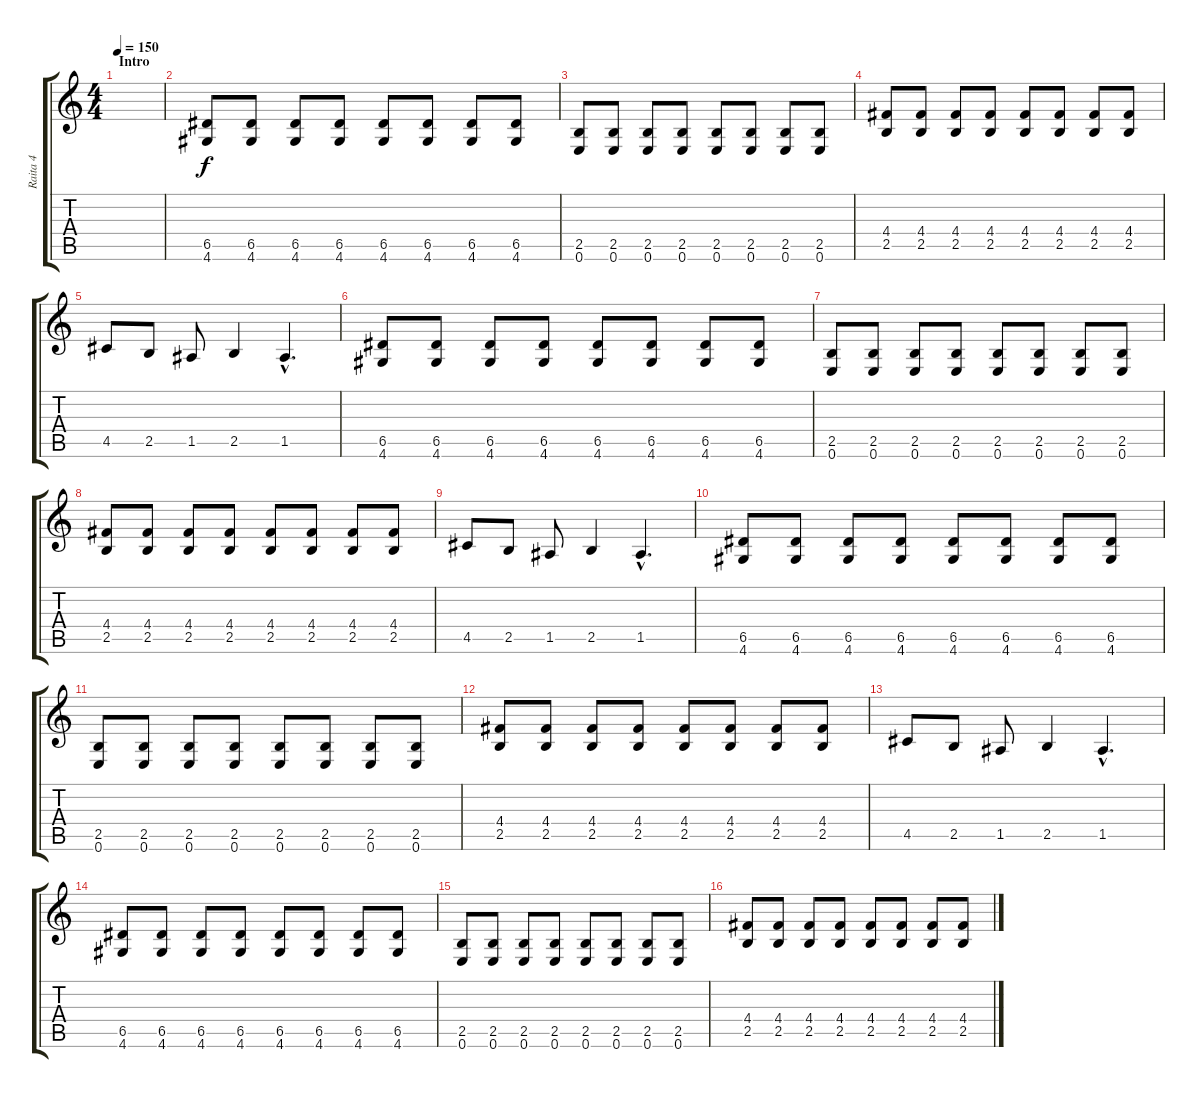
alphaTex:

\track ("Raita 4" "Raita 4") {instrument electricguitarmuted}
\staff {score tabs}
\tuning (E4 B3 G3 D3 A2 E2) {hide}
\ts (4 4)
\section ("" "Intro")
\tempo 150
\clef g2
\ks c
|
(6.5 4.6).8 (6.5 4.6).8 (6.5 4.6).8 (6.5 4.6).8 (6.5 4.6).8 (6.5 4.6).8 (6.5 4.6).8 (6.5 4.6).8 |
(2.5 0.6).8 (2.5 0.6).8 (2.5 0.6).8 (2.5 0.6).8 (2.5 0.6).8 (2.5 0.6).8 (2.5 0.6).8 (2.5 0.6).8 |
(4.4 2.5).8 (4.4 2.5).8 (4.4 2.5).8 (4.4 2.5).8 (4.4 2.5).8 (4.4 2.5).8 (4.4 2.5).8 (4.4 2.5).8 |
4.5.8 2.5.8 1.5.8 2.5.4 1.5{hac}.4{d} |
(6.5 4.6).8 (6.5 4.6).8 (6.5 4.6).8 (6.5 4.6).8 (6.5 4.6).8 (6.5 4.6).8 (6.5 4.6).8 (6.5 4.6).8 |
(2.5 0.6).8 (2.5 0.6).8 (2.5 0.6).8 (2.5 0.6).8 (2.5 0.6).8 (2.5 0.6).8 (2.5 0.6).8 (2.5 0.6).8 |
(4.4 2.5).8 (4.4 2.5).8 (4.4 2.5).8 (4.4 2.5).8 (4.4 2.5).8 (4.4 2.5).8 (4.4 2.5).8 (4.4 2.5).8 |
4.5.8 2.5.8 1.5.8 2.5.4 1.5{hac}.4{d} |
(6.5 4.6).8 (6.5 4.6).8 (6.5 4.6).8 (6.5 4.6).8 (6.5 4.6).8 (6.5 4.6).8 (6.5 4.6).8 (6.5 4.6).8 |
(2.5 0.6).8 (2.5 0.6).8 (2.5 0.6).8 (2.5 0.6).8 (2.5 0.6).8 (2.5 0.6).8 (2.5 0.6).8 (2.5 0.6).8 |
(4.4 2.5).8 (4.4 2.5).8 (4.4 2.5).8 (4.4 2.5).8 (4.4 2.5).8 (4.4 2.5).8 (4.4 2.5).8 (4.4 2.5).8 |
4.5.8 2.5.8 1.5.8 2.5.4 1.5{hac}.4{d} |
(6.5 4.6).8 (6.5 4.6).8 (6.5 4.6).8 (6.5 4.6).8 (6.5 4.6).8 (6.5 4.6).8 (6.5 4.6).8 (6.5 4.6).8 |
(2.5 0.6).8 (2.5 0.6).8 (2.5 0.6).8 (2.5 0.6).8 (2.5 0.6).8 (2.5 0.6).8 (2.5 0.6).8 (2.5 0.6).8 |
(4.4 2.5).8 (4.4 2.5).8 (4.4 2.5).8 (4.4 2.5).8 (4.4 2.5).8 (4.4 2.5).8 (4.4 2.5).8 (4.4 2.5).8
